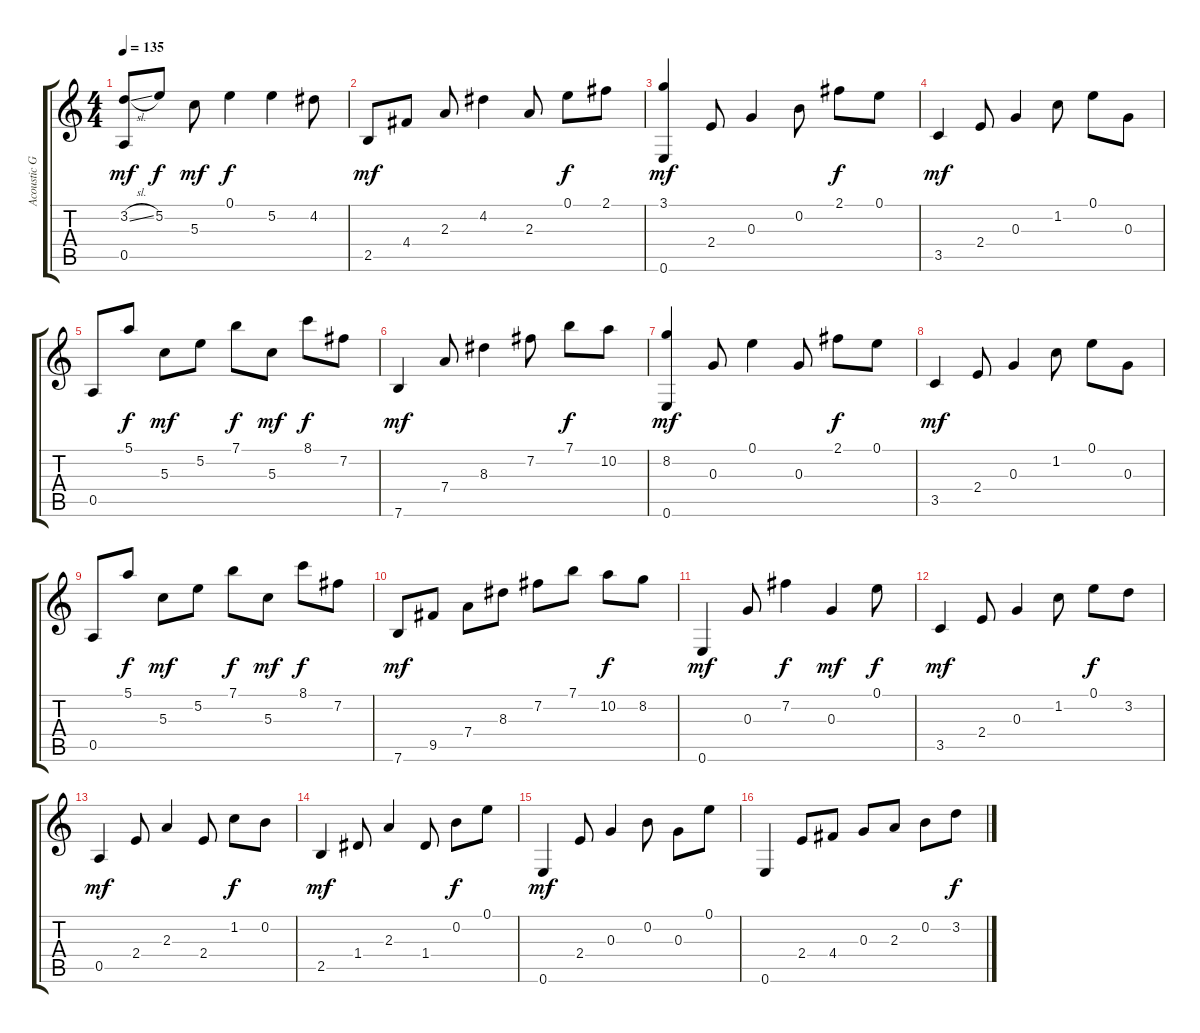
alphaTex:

\track ("Acoustic Guitar" "Acoustic G") {instrument acousticguitarnylon}
\staff {score tabs}
\tuning (E4 B3 G3 D3 A2 E2) {hide}
\ts (4 4)
\tempo 135
\clef g2
\ks c
(3.2{sl} 0.5).8{dy mf} 5.2.8{dy f} 5.3.8{dy mf} 0.1.4{dy f} 5.2.4 4.2.8 |
2.5.8{dy mf} 4.4.8 2.3.8 4.2.4 2.3.8 0.1.8{dy f} 2.1.8 |
(3.1 0.6).4{dy mf} 2.4.8 0.3.4 0.2.8 2.1.8{dy f} 0.1.8 |
3.5.4{dy mf} 2.4.8 0.3.4 1.2.8 0.1.8 0.3.8 |
0.5.8 5.1.8{dy f} 5.3.8{dy mf} 5.2.8 7.1.8{dy f} 5.3.8{dy mf} 8.1.8{dy f} 7.2.8 |
7.6.4{dy mf} 7.4.8 8.3.4 7.2.8 7.1.8{dy f} 10.2.8 |
(8.2 0.6).4{dy mf} 0.3.8 0.1.4 0.3.8 2.1.8{dy f} 0.1.8 |
3.5.4{dy mf} 2.4.8 0.3.4 1.2.8 0.1.8 0.3.8 |
0.5.8 5.1.8{dy f} 5.3.8{dy mf} 5.2.8 7.1.8{dy f} 5.3.8{dy mf} 8.1.8{dy f} 7.2.8 |
7.6.8{dy mf} 9.5.8 7.4.8 8.3.8 7.2.8 7.1.8 10.2.8{dy f} 8.2.8 |
0.6.4{dy mf} 0.3.8 7.2.4{dy f} 0.3.4{dy mf} 0.1.8{dy f} |
3.5.4{dy mf} 2.4.8 0.3.4 1.2.8 0.1.8{dy f} 3.2.8 |
0.5.4{dy mf} 2.4.8 2.3.4 2.4.8 1.2.8{dy f} 0.2.8 |
2.5.4{dy mf} 1.4.8 2.3.4 1.4.8 0.2.8{dy f} 0.1.8 |
0.6.4{dy mf} 2.4.8 0.3.4 0.2.8 0.3.8 0.1.8 |
0.6.4 2.4.8 4.4.8 0.3.8 2.3.8 0.2.8 3.2.8{dy f}
